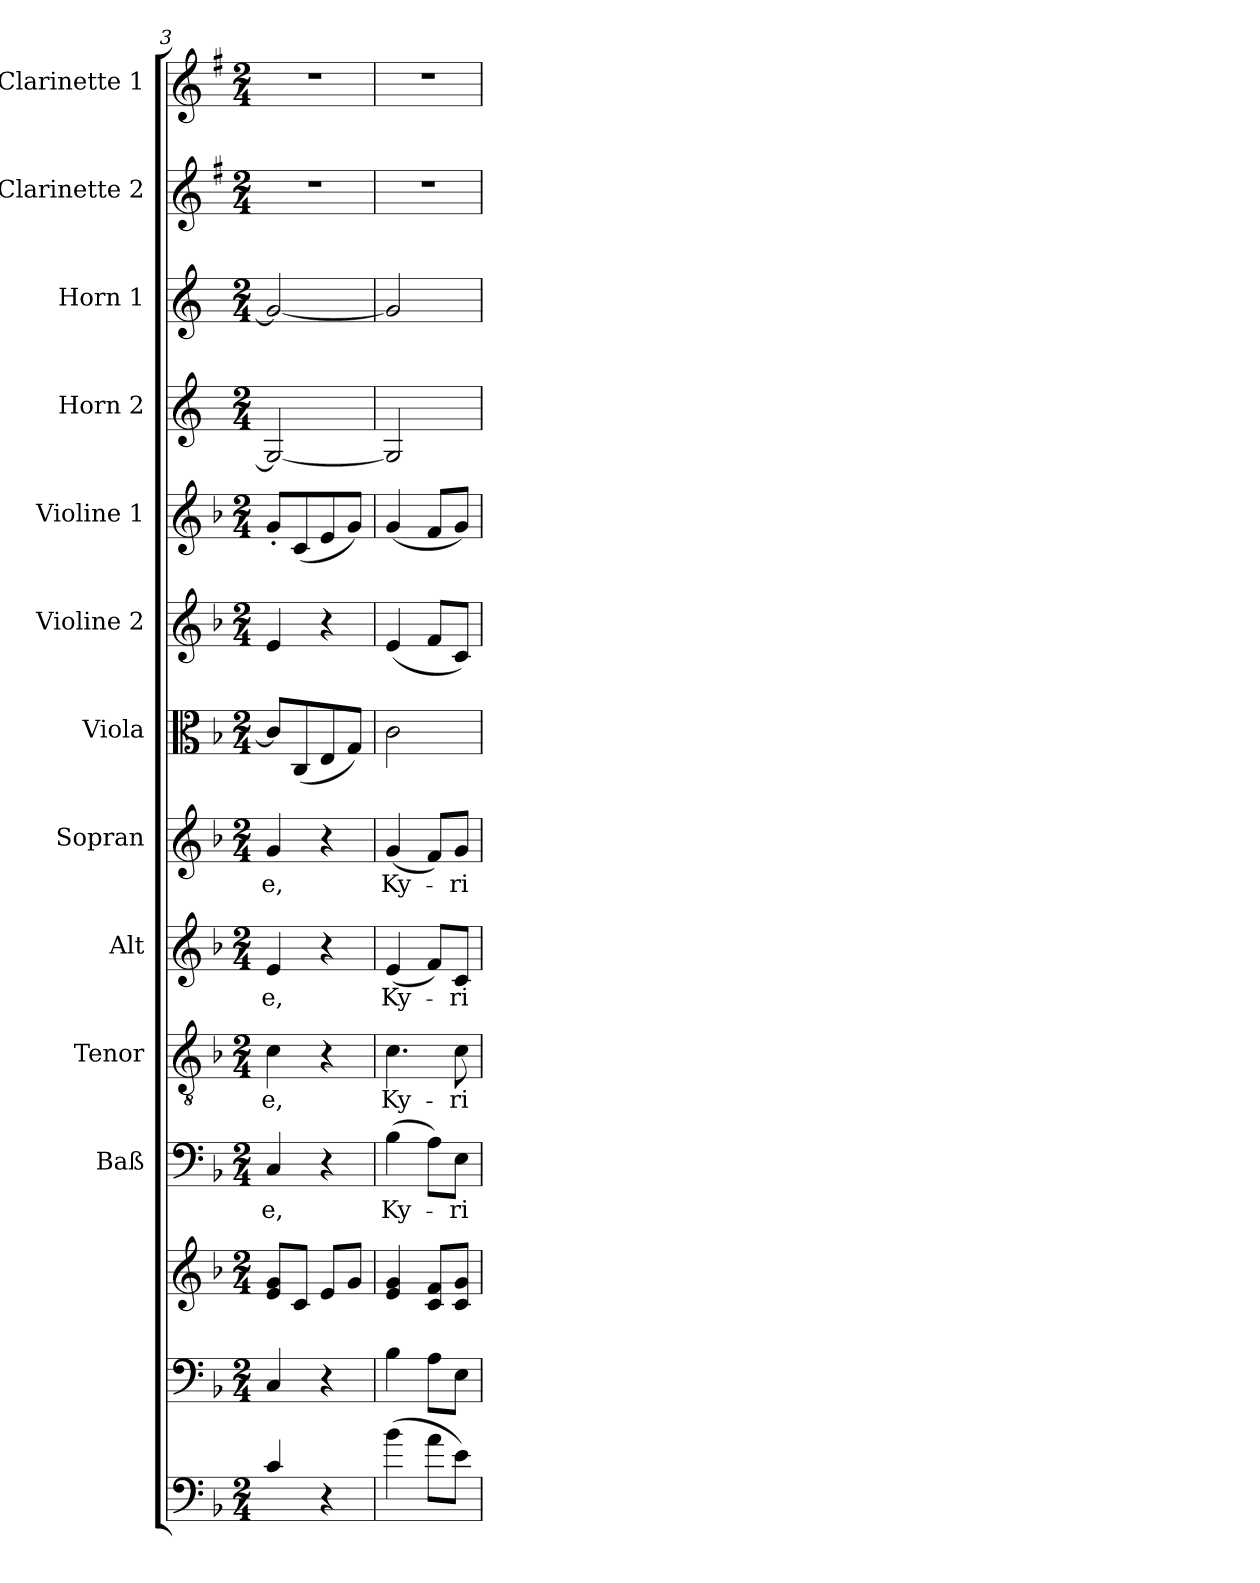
**kern	**kern	**kern	**kern	**text	**kern	**text	**kern	**text	**kern	**text	**kern	**kern	**kern	**kern	**kern	**kern	**kern
*part13	*part12	*part12	*part11	*part11	*part10	*part10	*part9	*part9	*part8	*part8	*part7	*part6	*part5	*part4	*part3	*part2	*part1
*staff14	*staff13	*staff12	*staff11	*staff11	*staff10	*staff10	*staff9	*staff9	*staff8	*staff8	*staff7	*staff6	*staff5	*staff4	*staff3	*staff2	*staff1
*	*	*	*I"Baß	*	*I"Tenor	*	*I"Alt	*	*I"Sopran	*	*I"Viola	*I"Violine 2	*I"Violine 1	*I"Horn 2	*I"Horn 1	*I"Clarinette 2	*I"Clarinette 1
*	*	*	*I'Baß	*	*I'Ten	*	*I'Alt	*	*I'Sop	*	*I'Vla.	*I'Vln. 2	*I'Vln. 1	*I'Hrn. 2	*I'Hrn. 1	*	*
*clefF4	*clefF4	*clefG2	*clefF4	*	*clefGv2	*	*clefG2	*	*clefG2	*	*clefC3	*clefG2	*clefG2	*clefG2	*clefG2	*clefG2	*clefG2
*ITrd7c12	*	*	*	*	*	*	*	*	*	*	*	*	*	*ITrd4c7	*ITrd4c7	*ITrd1c2	*ITrd1c2
*k[b-]	*k[b-]	*k[b-]	*k[b-]	*	*k[b-]	*	*k[b-]	*	*k[b-]	*	*k[b-]	*k[b-]	*k[b-]	*k[b-]	*k[b-]	*k[b-]	*k[b-]
*F:	*F:	*F:	*F:	*	*F:	*	*F:	*	*F:	*	*F:	*F:	*F:	*F:	*F:	*F:	*F:
*M2/4	*M2/4	*M2/4	*M2/4	*	*M2/4	*	*M2/4	*	*M2/4	*	*M2/4	*M2/4	*M2/4	*M2/4	*M2/4	*M2/4	*M2/4
=3	=3	=3	=3	=3	=3	=3	=3	=3	=3	=3	=3	=3	=3	=3	=3	=3	=3
!	!	!	!	!LO:LY:b	!	!LO:LY:b	!	!LO:LY:b	!	!LO:LY:b	!	!	!	!	!	!	!
4C/	4C/	8e/ 8g/L	4C/	-e,	4c\	-e,	4e/	-e,	4g/	-e,	8c/L]	4e/	8g'</L	2C/_	2c/_	2r	2r
.	.	8c/J	.	.	.	.	.	.	.	.	(<8C/	.	(<8c/	.	.	.	.
4r	4r	8e/L	4r	.	4r	.	4r	.	4r	.	8E/	4r	8e/	.	.	.	.
.	.	8g/J	.	.	.	.	.	.	.	.	8G/J)	.	8g/J)	.	.	.	.
=4	=4	=4	=4	=4	=4	=4	=4	=4	=4	=4	=4	=4	=4	=4	=4	=4	=4
!	!	!	!	!LO:LY:b	!	!LO:LY:b	!	!LO:LY:b	!	!LO:LY:b	!	!	!	!	!	!	!
(>4B-\	4B-\	4e/ 4g/	(>4B-\	Ky-	4.c\	Ky-	(<4e/	Ky-	(<4g/	Ky-	2c\	(<4e/	(<4g/	2C/]	2c/]	2r	2r
8A\L	8A\L	8c/ 8f/L	8A\L)	.	.	.	8f/L)	.	8f/L)	.	.	8f/L	8f/L	.	.	.	.
!	!	!	!	!LO:LY:b	!	!LO:LY:b	!	!LO:LY:b	!	!LO:LY:b	!	!	!	!	!	!	!
8E\J)	8E\J	8c/ 8g/J	8E\J	-ri-	8c\	-ri-	8c/J	-ri-	8g/J	-ri-	.	8c/J)	8g/J)	.	.	.	.
=	=	=	=	=	=	=	=	=	=	=	=	=	=	=	=	=	=
*-	*-	*-	*-	*-	*-	*-	*-	*-	*-	*-	*-	*-	*-	*-	*-	*-	*-
